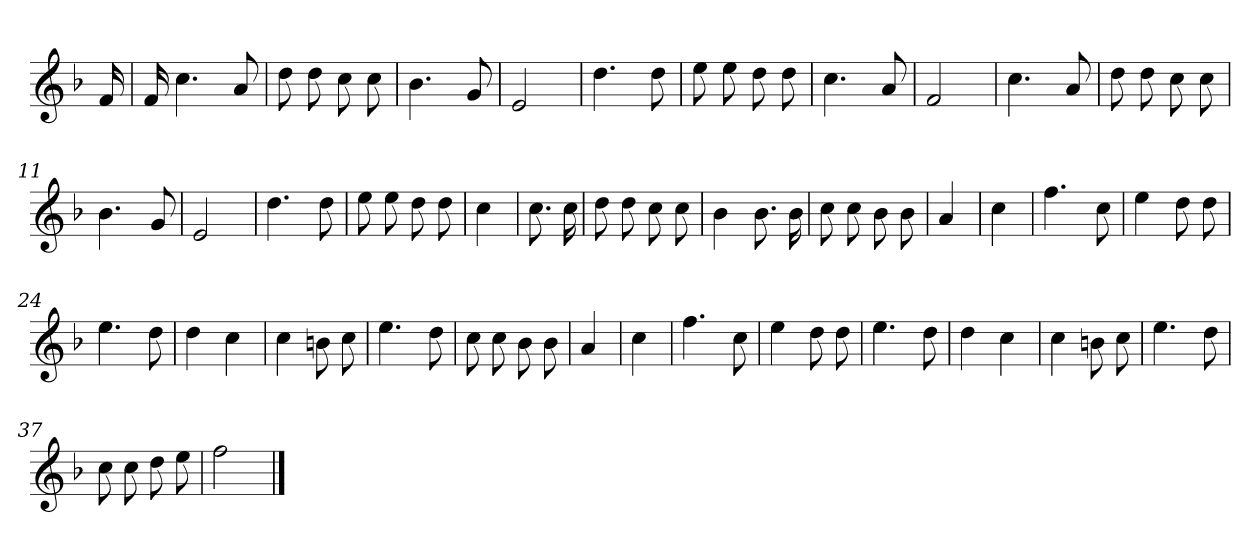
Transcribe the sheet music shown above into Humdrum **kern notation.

**kern
*part1
*staff1
*clefG2
*k[b-]
*F:
=
16f
=1
16f
4.cc
8a
=2
8dd
8dd
8cc
8cc
=3
4.b-
8g
=4
2e
=5
4.dd
8dd
=6
8ee
8ee
8dd
8dd
=7
4.cc
8a
=8
2f
=9
4.cc
8a
=10
8dd
8dd
8cc
8cc
=11
4.b-
8g
=12
2e
=13
4.dd
8dd
=14
8ee
8ee
8dd
8dd
=15
4cc
=16
8.cc
16cc
=17
8dd
8dd
8cc
8cc
=18
4b-
8.b-
16b-
=19
8cc
8cc
8b-
8b-
=20
4a
=21
4cc
=22
4.ff
8cc
=23
4ee
8dd
8dd
=24
4.ee
8dd
=25
4dd
4cc
=26
4cc
8bn
8cc
=27
4.ee
8dd
=28
8cc
8cc
8b-
8b-
=29
4a
=30
4cc
=31
4.ff
8cc
=32
4ee
8dd
8dd
=33
4.ee
8dd
=34
4dd
4cc
=35
4cc
8bn
8cc
=36
4.ee
8dd
=37
8cc
8cc
8dd
8ee
=38
2ff
==
*-
